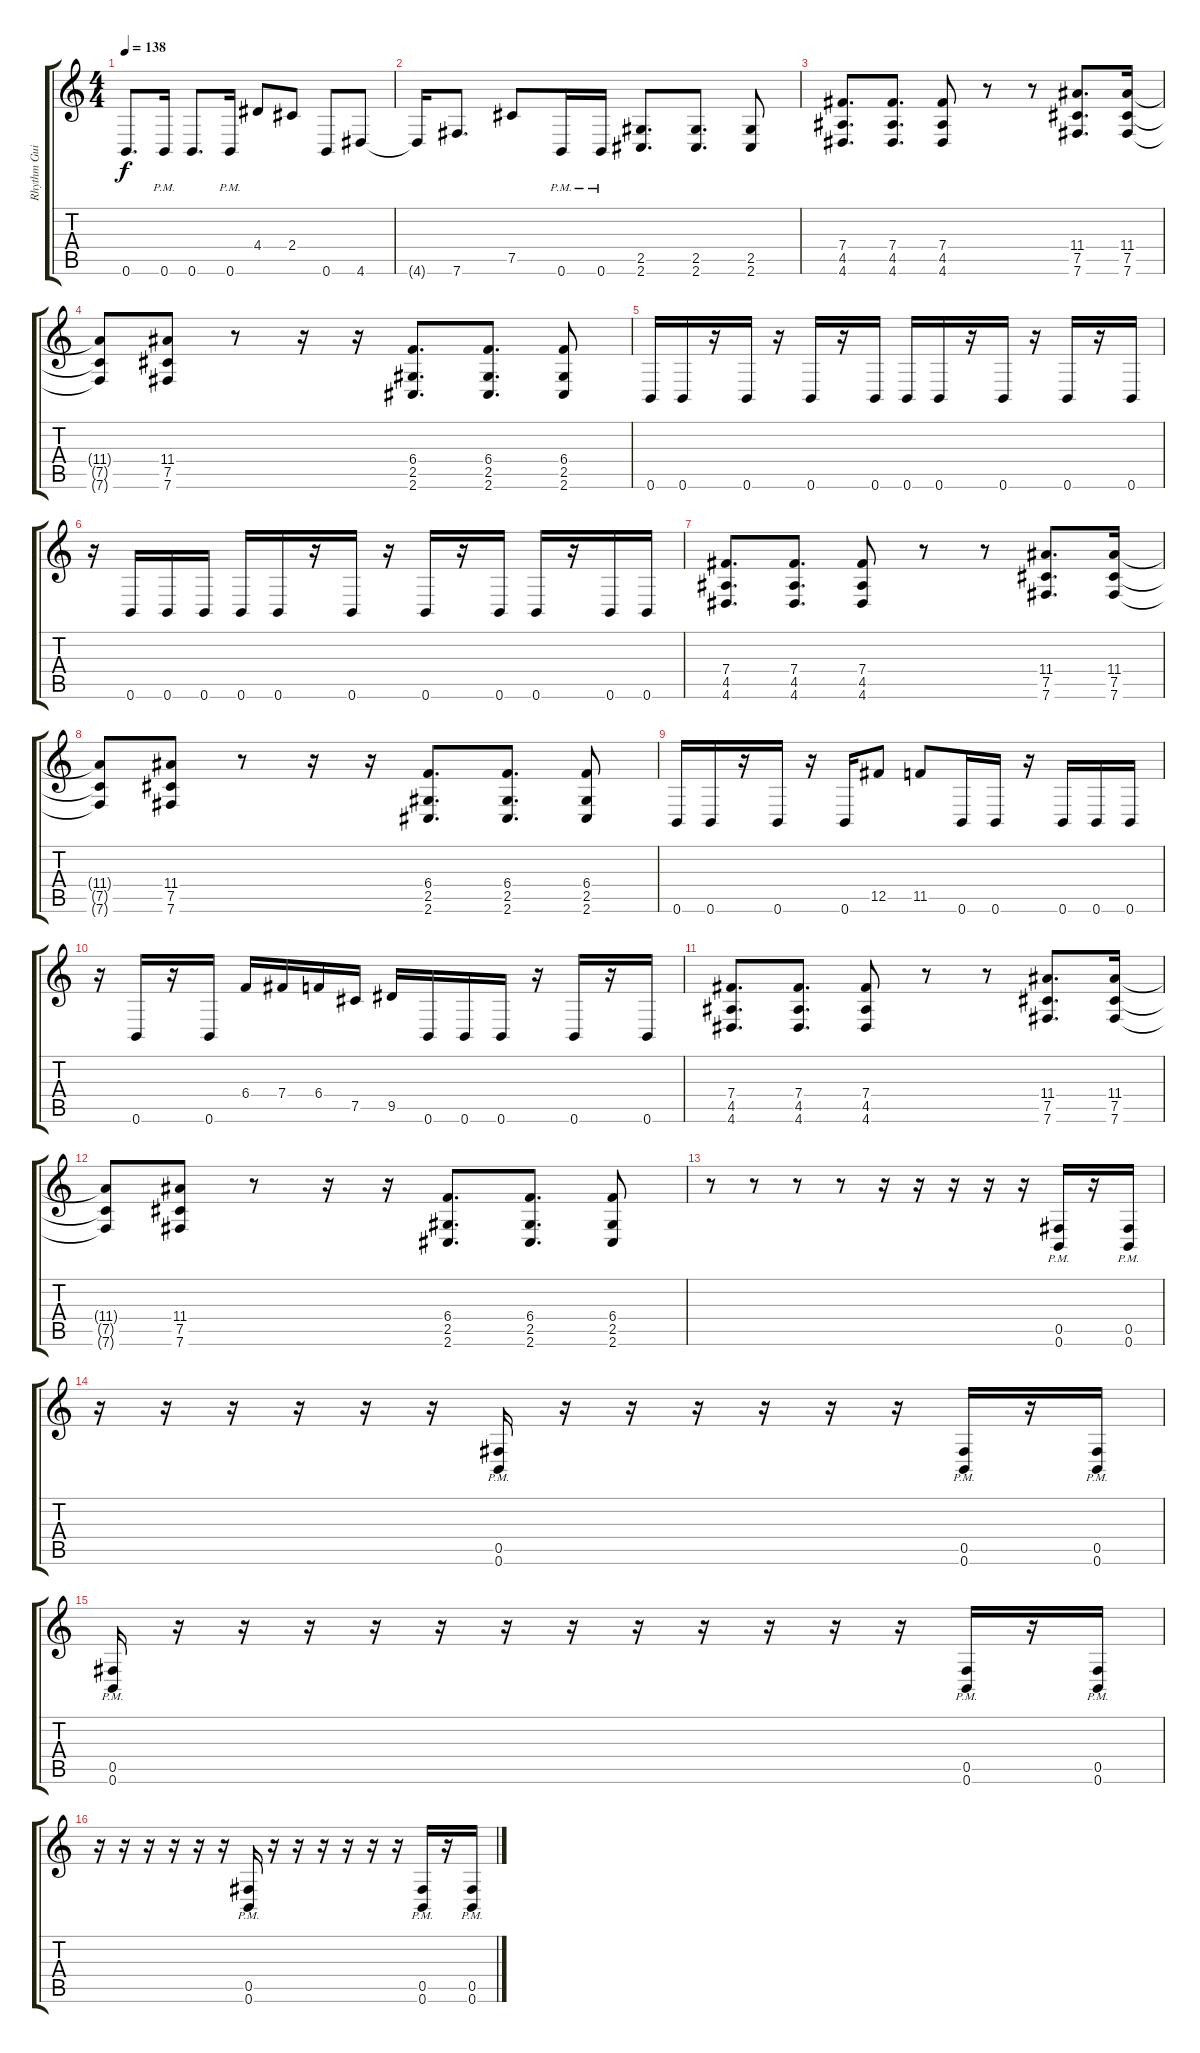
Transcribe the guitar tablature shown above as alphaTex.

\track ("Rhythm Guitar 2" "Rhythm Gui") {instrument distortionguitar}
\staff {score tabs}
\tuning (Db4 Ab3 E3 B2 Gb2 B1) {hide}
\ts (4 4)
\tempo 138
\clef g2
\ks c
0.6.8{d dy f} 0.6{pm}.16 0.6.8{d} 0.6{pm}.16 4.4.8 2.4.8 0.6.8 4.6.8 |
4.6{t}.16 7.6.8{d} 7.5.8 0.6{pm}.16 0.6{pm}.16 (2.5 2.6).8{d} (2.5 2.6).8{d} (2.5 2.6).8 |
(7.4 4.5 4.6).8{d} (7.4 4.5 4.6).8{d} (7.4 4.5 4.6).8 r.8 r.8 (11.4 7.5 7.6).8{d} (11.4 7.5 7.6).16 |
(11.4{t} 7.5{t} 7.6{t}).8 (11.4 7.5 7.6).8 r.8 r.16 r.16 (6.4 2.5 2.6).8{d} (6.4 2.5 2.6).8{d} (6.4 2.5 2.6).8 |
0.6.16 0.6.16 r.16 0.6.16 r.16 0.6.16 r.16 0.6.16 0.6.16 0.6.16 r.16 0.6.16 r.16 0.6.16 r.16 0.6.16 |
r.16 0.6.16 0.6.16 0.6.16 0.6.16 0.6.16 r.16 0.6.16 r.16 0.6.16 r.16 0.6.16 0.6.16 r.16 0.6.16 0.6.16 |
(7.4 4.5 4.6).8{d} (7.4 4.5 4.6).8{d} (7.4 4.5 4.6).8 r.8 r.8 (11.4 7.5 7.6).8{d} (11.4 7.5 7.6).16 |
(11.4{t} 7.5{t} 7.6{t}).8 (11.4 7.5 7.6).8 r.8 r.16 r.16 (6.4 2.5 2.6).8{d} (6.4 2.5 2.6).8{d} (6.4 2.5 2.6).8 |
0.6.16 0.6.16 r.16 0.6.16 r.16 0.6.16 12.5.8 11.5.8 0.6.16 0.6.16 r.16 0.6.16 0.6.16 0.6.16 |
r.16 0.6.16 r.16 0.6.16 6.4.16 7.4.16 6.4.16 7.5.16 9.5.16 0.6.16 0.6.16 0.6.16 r.16 0.6.16 r.16 0.6.16 |
(7.4 4.5 4.6).8{d} (7.4 4.5 4.6).8{d} (7.4 4.5 4.6).8 r.8 r.8 (11.4 7.5 7.6).8{d} (11.4 7.5 7.6).16 |
(11.4{t} 7.5{t} 7.6{t}).8 (11.4 7.5 7.6).8 r.8 r.16 r.16 (6.4 2.5 2.6).8{d} (6.4 2.5 2.6).8{d} (6.4 2.5 2.6).8 |
r.8 r.8 r.8 r.8 r.16 r.16 r.16 r.16 r.16 (0.5{pm} 0.6{pm}).16 r.16 (0.5{pm} 0.6{pm}).16 |
r.16 r.16 r.16 r.16 r.16 r.16 (0.5{pm} 0.6{pm}).16 r.16 r.16 r.16 r.16 r.16 r.16 (0.5{pm} 0.6{pm}).16 r.16 (0.5{pm} 0.6{pm}).16 |
(0.5{pm} 0.6{pm}).16 r.16 r.16 r.16 r.16 r.16 r.16 r.16 r.16 r.16 r.16 r.16 r.16 (0.5{pm} 0.6{pm}).16 r.16 (0.5{pm} 0.6{pm}).16 |
r.16 r.16 r.16 r.16 r.16 r.16 (0.5{pm} 0.6{pm}).16 r.16 r.16 r.16 r.16 r.16 r.16 (0.5{pm} 0.6{pm}).16 r.16 (0.5{pm} 0.6{pm}).16
